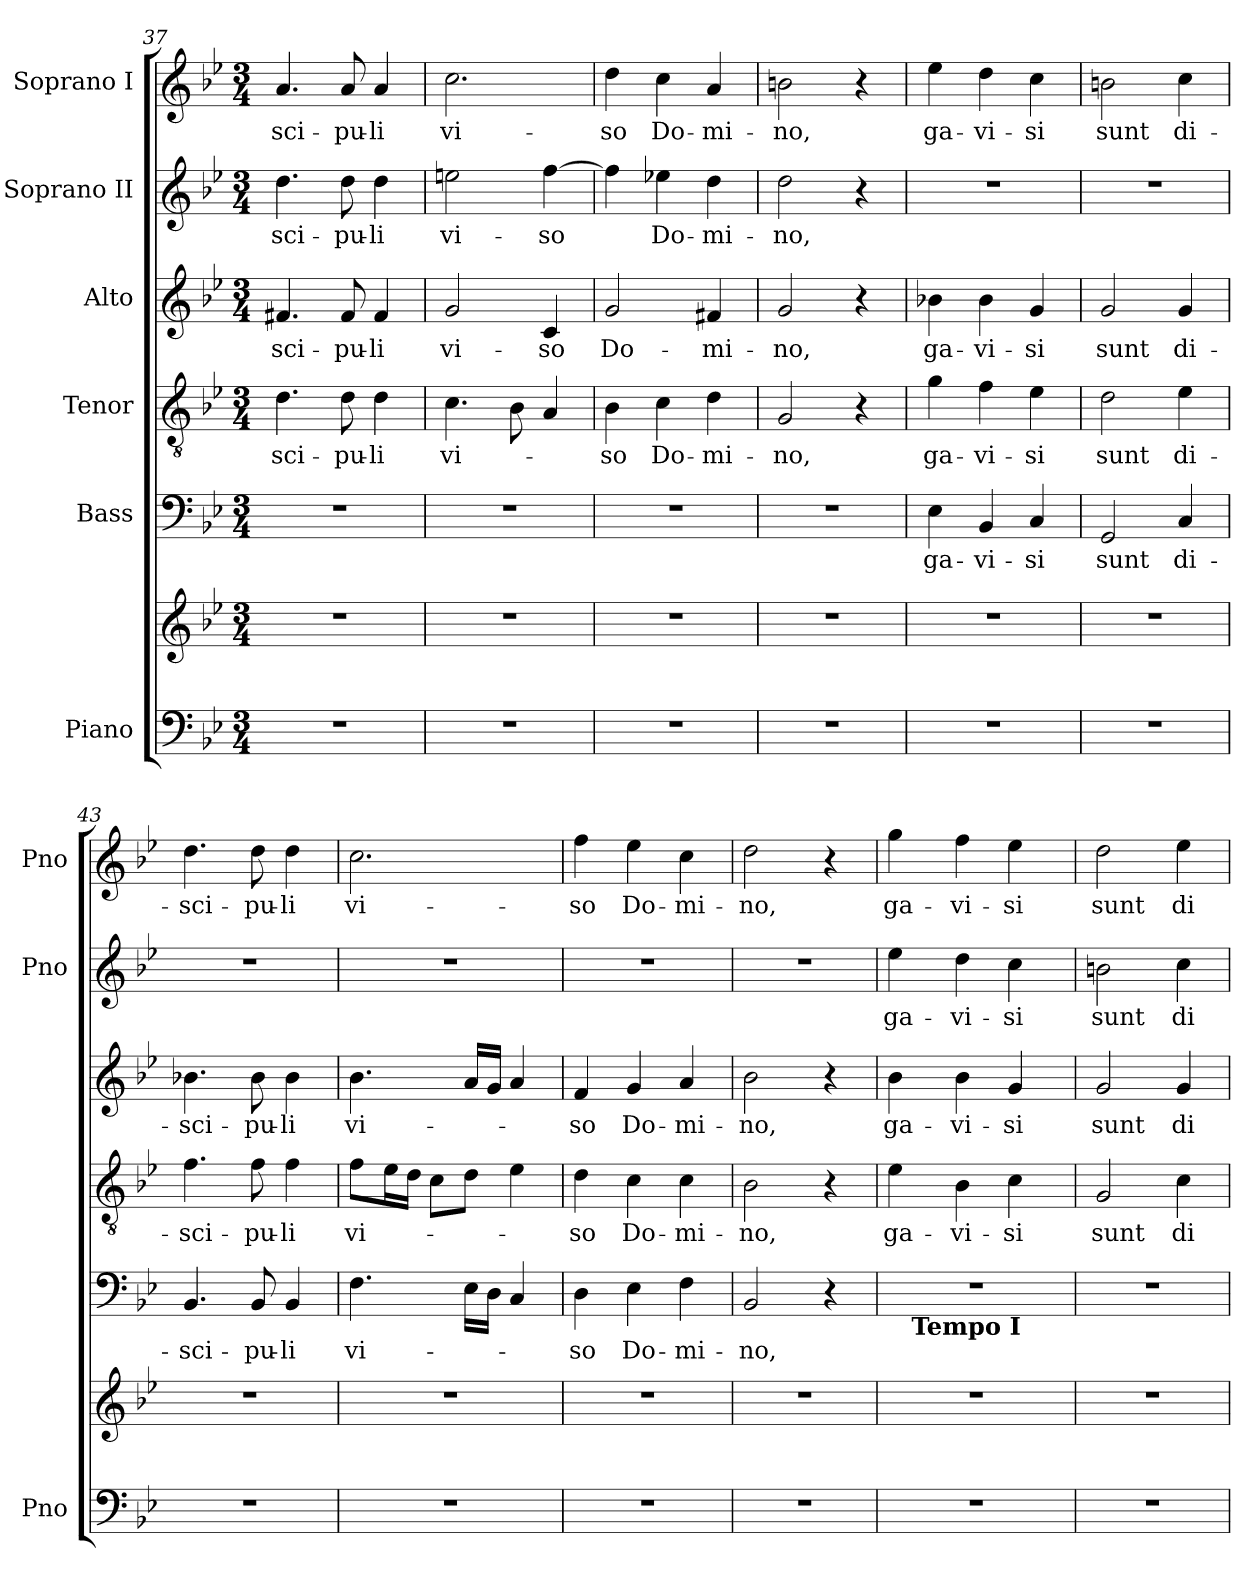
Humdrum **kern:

**kern	**kern	**kern	**text	**kern	**text	**kern	**text	**kern	**text	**kern	**text
*part6	*part6	*part5	*part5	*part4	*part4	*part3	*part3	*part2	*part2	*part1	*part1
*staff7	*staff6	*staff5	*staff5	*staff4	*staff4	*staff3	*staff3	*staff2	*staff2	*staff1	*staff1
*I"Piano	*	*I"Bass	*	*I"Tenor	*	*I"Alto	*	*I"Soprano II	*	*I"Soprano I	*
*I'Pno	*	*	*	*	*	*	*	*I'Pno	*	*I'Pno	*
*clefF4	*clefG2	*clefF4	*	*clefGv2	*	*clefG2	*	*clefG2	*	*clefG2	*
*k[b-e-]	*k[b-e-]	*k[b-e-]	*	*k[b-e-]	*	*k[b-e-]	*	*k[b-e-]	*	*k[b-e-]	*
*B-:	*B-:	*B-:	*	*B-:	*	*B-:	*	*B-:	*	*B-:	*
*M3/4	*M3/4	*M3/4	*	*M3/4	*	*M3/4	*	*M3/4	*	*M3/4	*
=37	=37	=37	=37	=37	=37	=37	=37	=37	=37	=37	=37
2.r	2.r	2.r	.	4.d\	-sci-	4.f#X/	-sci-	4.dd\	-sci-	4.a/	-sci-
.	.	.	.	8d\	-pu-	8f#/	-pu-	8dd\	-pu-	8a/	-pu-
.	.	.	.	4d\	-li	4f#/	-li	4dd\	-li	4a/	-li
=38	=38	=38	=38	=38	=38	=38	=38	=38	=38	=38	=38
2.r	2.r	2.r	.	4.c\	vi-	2g/	vi-	2een\	vi-	2.cc\	vi-
.	.	.	.	8B-\	.	.	.	.	.	.	.
.	.	.	.	4A/	.	4c/	-so	[4ff\	-so	.	.
=39	=39	=39	=39	=39	=39	=39	=39	=39	=39	=39	=39
2.r	2.r	2.r	.	4B-\	-so	2g/	Do-	4ff\]	.	4dd\	-so
.	.	.	.	4c\	Do-	.	.	4ee-X\	Do-	4cc\	Do-
.	.	.	.	4d\	-mi-	4f#X/	-mi-	4dd\	-mi-	4a/	-mi-
=40	=40	=40	=40	=40	=40	=40	=40	=40	=40	=40	=40
2.r	2.r	2.r	.	2G/	-no,	2g/	-no,	2dd\	-no,	2bn\	-no,
.	.	.	.	4r	.	4r	.	4r	.	4r	.
!!LO:LB:g=z
=41	=41	=41	=41	=41	=41	=41	=41	=41	=41	=41	=41
!	!	!	!	!	!	!	!	!LO:N:vis=1	!	!	!
2.r	2.r	4E-\	ga-	4g\	ga-	4b-X\	ga-	2.r	.	4ee-\	ga-
.	.	4BB-/	-vi-	4f\	-vi-	4b-\	-vi-	.	.	4dd\	-vi-
.	.	4C/	-si	4e-\	-si	4g/	-si	.	.	4cc\	-si
=42	=42	=42	=42	=42	=42	=42	=42	=42	=42	=42	=42
2.r	2.r	2GG/	sunt	2d\	sunt	2g/	sunt	2.r	.	2bn\	sunt
.	.	4C/	di-	4e-\	di-	4g/	di-	.	.	4cc\	di-
=43	=43	=43	=43	=43	=43	=43	=43	=43	=43	=43	=43
2.r	2.r	4.BB-/	-sci-	4.f\	-sci-	4.b-X\	-sci-	2.r	.	4.dd\	-sci-
.	.	8BB-/	-pu-	8f\	-pu-	8b-\	-pu-	.	.	8dd\	-pu-
.	.	4BB-/	-li	4f\	-li	4b-\	-li	.	.	4dd\	-li
=44	=44	=44	=44	=44	=44	=44	=44	=44	=44	=44	=44
2.r	2.r	4.F\	vi-	8f\L	vi-	4.b-\	vi-	2.r	.	2.cc\	vi-
.	.	.	.	16e-\L	.	.	.	.	.	.	.
.	.	.	.	16d\JJ	.	.	.	.	.	.	.
.	.	.	.	8c\L	.	.	.	.	.	.	.
.	.	16E-\LL	.	8d\J	.	16a/LL	.	.	.	.	.
.	.	16D\JJ	.	.	.	16g/JJ	.	.	.	.	.
.	.	4C/	.	4e-\	.	4a/	.	.	.	.	.
=45	=45	=45	=45	=45	=45	=45	=45	=45	=45	=45	=45
2.r	2.r	4D\	-so	4d\	-so	4f/	-so	2.r	.	4ff\	-so
.	.	4E-\	Do-	4c\	Do-	4g/	Do-	.	.	4ee-\	Do-
.	.	4F\	-mi-	4c\	-mi-	4a/	-mi-	.	.	4cc\	-mi-
=46	=46	=46	=46	=46	=46	=46	=46	=46	=46	=46	=46
2.r	2.r	2BB-/	-no,	2B-\	-no,	2b-\	-no,	2.r	.	2dd\	-no,
.	.	4r	.	4r	.	4r	.	.	.	4r	.
!!LO:PB:g=z
=47	=47	=47	=47	=47	=47	=47	=47	=47	=47	=47	=47
*	*	*^	*	*	*	*	*	*	*	*	*
2.r	2.r	2.r	16ryy	.	4e-\	ga-	4b-\	ga-	4ee-\	ga-	4gg\	ga-
!	!	!	!LO:TX:b:B:t=Tempo I	!	!	!	!	!	!	!	!	!
.	.	.	2ryy	.	.	.	.	.	.	.	.	.
.	.	.	.	.	4B-\	-vi-	4b-\	-vi-	4dd\	-vi-	4ff\	-vi-
.	.	.	.	.	4c\	-si	4g/	-si	4cc\	-si	4ee-\	-si
.	.	.	8.ryy	.	.	.	.	.	.	.	.	.
*	*	*v	*v	*	*	*	*	*	*	*	*	*
=48	=48	=48	=48	=48	=48	=48	=48	=48	=48	=48	=48
2.r	2.r	2.r	.	2G/	sunt	2g/	sunt	2bn\	sunt	2dd\	sunt
.	.	.	.	4c\	di-	4g/	di-	4cc\	di-	4ee-\	di-
=	=	=	=	=	=	=	=	=	=	=	=
*-	*-	*-	*-	*-	*-	*-	*-	*-	*-	*-	*-
